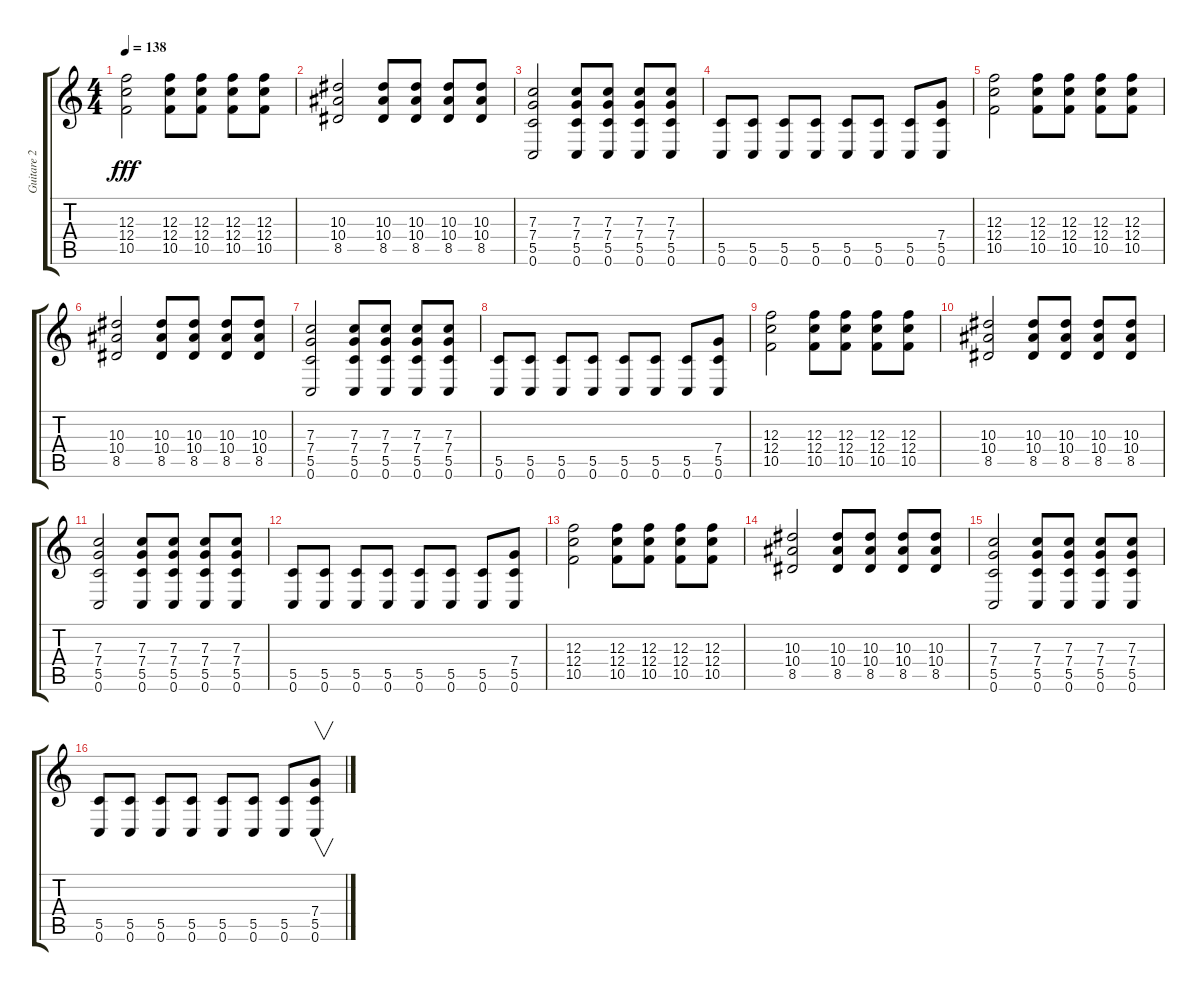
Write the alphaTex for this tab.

\track ("Guitare 2" "Guitare 2") {instrument overdrivenguitar}
\staff {score tabs}
\tuning (D4 A3 F3 C3 G2 C2) {hide}
\ts (4 4)
\tempo 138
\clef g2
\ks c
(12.3 12.4 10.5).2{dy fff} (12.3 12.4 10.5).8 (12.3 12.4 10.5).8 (12.3 12.4 10.5).8 (12.3 12.4 10.5).8 |
(10.3 10.4 8.5).2 (10.3 10.4 8.5).8 (10.3 10.4 8.5).8 (10.3 10.4 8.5).8 (10.3 10.4 8.5).8 |
(7.3 7.4 5.5 0.6).2 (7.3 7.4 5.5 0.6).8 (7.3 7.4 5.5 0.6).8 (7.3 7.4 5.5 0.6).8 (7.3 7.4 5.5 0.6).8 |
(5.5 0.6).8 (5.5 0.6).8 (5.5 0.6).8 (5.5 0.6).8 (5.5 0.6).8 (5.5 0.6).8 (5.5 0.6).8 (7.4 5.5 0.6).8 |
(12.3 12.4 10.5).2 (12.3 12.4 10.5).8 (12.3 12.4 10.5).8 (12.3 12.4 10.5).8 (12.3 12.4 10.5).8 |
(10.3 10.4 8.5).2 (10.3 10.4 8.5).8 (10.3 10.4 8.5).8 (10.3 10.4 8.5).8 (10.3 10.4 8.5).8 |
(7.3 7.4 5.5 0.6).2 (7.3 7.4 5.5 0.6).8 (7.3 7.4 5.5 0.6).8 (7.3 7.4 5.5 0.6).8 (7.3 7.4 5.5 0.6).8 |
(5.5 0.6).8 (5.5 0.6).8 (5.5 0.6).8 (5.5 0.6).8 (5.5 0.6).8 (5.5 0.6).8 (5.5 0.6).8 (7.4 5.5 0.6).8 |
(12.3 12.4 10.5).2 (12.3 12.4 10.5).8 (12.3 12.4 10.5).8 (12.3 12.4 10.5).8 (12.3 12.4 10.5).8 |
(10.3 10.4 8.5).2 (10.3 10.4 8.5).8 (10.3 10.4 8.5).8 (10.3 10.4 8.5).8 (10.3 10.4 8.5).8 |
(7.3 7.4 5.5 0.6).2 (7.3 7.4 5.5 0.6).8 (7.3 7.4 5.5 0.6).8 (7.3 7.4 5.5 0.6).8 (7.3 7.4 5.5 0.6).8 |
(5.5 0.6).8 (5.5 0.6).8 (5.5 0.6).8 (5.5 0.6).8 (5.5 0.6).8 (5.5 0.6).8 (5.5 0.6).8 (7.4 5.5 0.6).8 |
(12.3 12.4 10.5).2 (12.3 12.4 10.5).8 (12.3 12.4 10.5).8 (12.3 12.4 10.5).8 (12.3 12.4 10.5).8 |
(10.3 10.4 8.5).2 (10.3 10.4 8.5).8 (10.3 10.4 8.5).8 (10.3 10.4 8.5).8 (10.3 10.4 8.5).8 |
(7.3 7.4 5.5 0.6).2 (7.3 7.4 5.5 0.6).8 (7.3 7.4 5.5 0.6).8 (7.3 7.4 5.5 0.6).8 (7.3 7.4 5.5 0.6).8 |
(5.5 0.6).8 (5.5 0.6).8 (5.5 0.6).8 (5.5 0.6).8 (5.5 0.6).8 (5.5 0.6).8 (5.5 0.6).8 (7.4 5.5 0.6).8{v}
